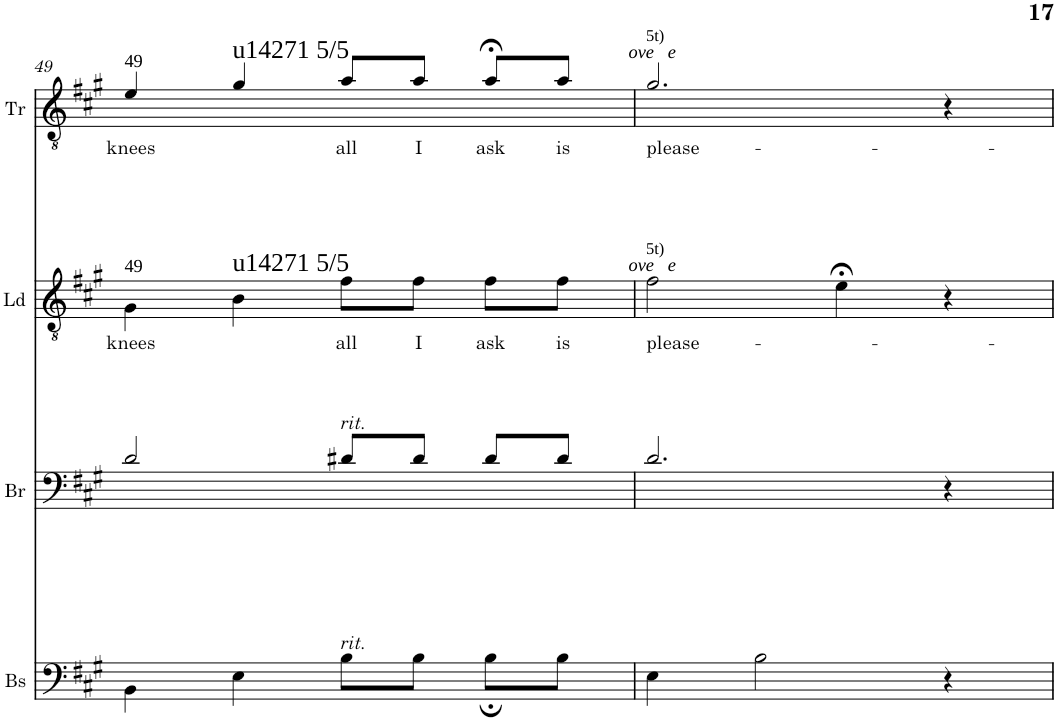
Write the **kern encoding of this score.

**kern	**kern	**kern	**text	**kern	**text
*part4	*part3	*part2	*part2	*part1	*part1
*staff4	*staff3	*staff2	*staff2	*staff1	*staff1
*I"Bass	*I"Bari	*I"Lead	*	*I"Tenor	*
*I'Bs	*I'Br	*I'Ld	*	*I'Tr	*
!!LO:PB:g=z
*clefF4	*clefF4	*clefGv2	*	*clefGv2	*
*k[f#c#g#]	*k[f#c#g#]	*k[f#c#g#]	*	*k[f#c#g#]	*
*M4/4	*M4/4	*M4/4	*	*M4/4	*
*met(c)	*met(c)	*met(c)	*	*met(c)	*
=49	=49	=49	=49	=49	=49
!	!	!	!	!LO:TX:a:t=49	!
!	!	!LO:TX:a:t=49	!	!	!
!	!	!	!LO:LY:b	!	!LO:LY:b
4BB\	2d/	4G#\	knees	4e/	knees
!	!	!	!	!LO:TX:a:t=u14271 5/5	!
!	!	!LO:TX:a:t=u14271 5/5	!	!	!
4E\	.	4B\	.	4g#/	.
!	!LO:TX:a:i:t=rit.	!	!	!	!
!LO:TX:a:i:t=rit.	!	!	!	!	!
!	!	!	!LO:LY:b	!	!LO:LY:b
8B\L	8d#X/L	8f#\L	all	8a/L	all
!	!	!	!LO:LY:b	!	!LO:LY:b
8B\J	8d#/J	8f#\J	I	8a/J	I
!	!	!	!LO:LY:b	!	!LO:LY:b
8B;\L	8d#/L	8f#\L	ask	8a;</L	ask
!	!	!	!LO:LY:b	!	!LO:LY:b
8B\J	8d#/J	8f#\J	is	8a/J	is
!	!	!	!	!LO:TX:a:i:t=ove   e	!
!	!	!LO:TX:a:i:t=ove   e	!	!	!
=50	=50	=50	=50	=50	=50
!	!	!	!	!LO:TX:a:t=5t)	!
!	!	!LO:TX:a:t=5t)	!	!	!
!	!	!	!LO:LY:b	!	!LO:LY:b
4E\	2.d/	2f#\	please-	2.g#/	please-
2B\	.	.	.	.	.
.	.	4e;<\	.	.	.
4r	4r	4r	.	4r	.
=	=	=	=	=	=
*-	*-	*-	*-	*-	*-
